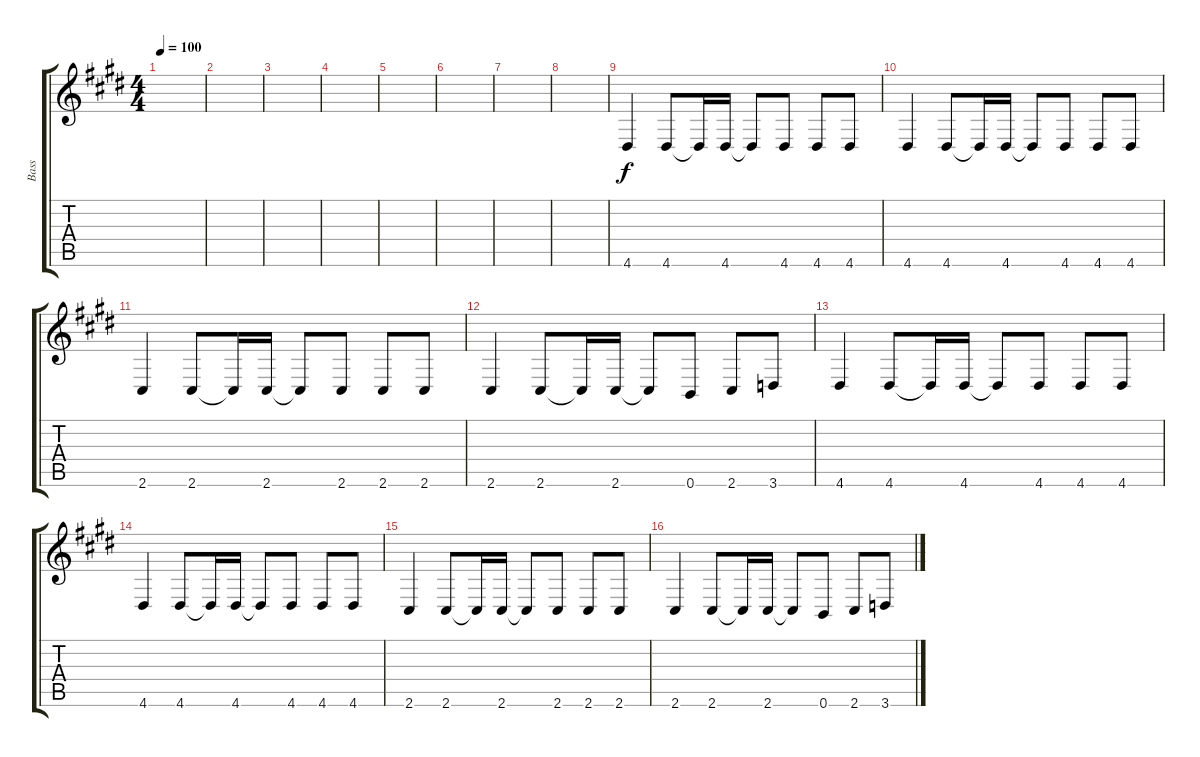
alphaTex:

\track ("Bass" "Bass") {instrument electricbassfinger}
\staff {score tabs}
\tuning (E4 B3 G3 D3 A2 B1) {hide}
\ts (4 4)
\tempo 100
\clef g2
\ks e
|
|
|
|
|
|
|
|
4.6.4 4.6.8 4.6{t}.16 4.6.16 4.6{t}.8 4.6.8 4.6.8 4.6.8 |
4.6.4 4.6.8 4.6{t}.16 4.6.16 4.6{t}.8 4.6.8 4.6.8 4.6.8 |
2.6.4 2.6.8 2.6{t}.16 2.6.16 2.6{t}.8 2.6.8 2.6.8 2.6.8 |
2.6.4 2.6.8 2.6{t}.16 2.6.16 2.6{t}.8 0.6.8 2.6.8 3.6.8 |
4.6.4 4.6.8 4.6{t}.16 4.6.16 4.6{t}.8 4.6.8 4.6.8 4.6.8 |
4.6.4 4.6.8 4.6{t}.16 4.6.16 4.6{t}.8 4.6.8 4.6.8 4.6.8 |
2.6.4 2.6.8 2.6{t}.16 2.6.16 2.6{t}.8 2.6.8 2.6.8 2.6.8 |
2.6.4 2.6.8 2.6{t}.16 2.6.16 2.6{t}.8 0.6.8 2.6.8 3.6.8
